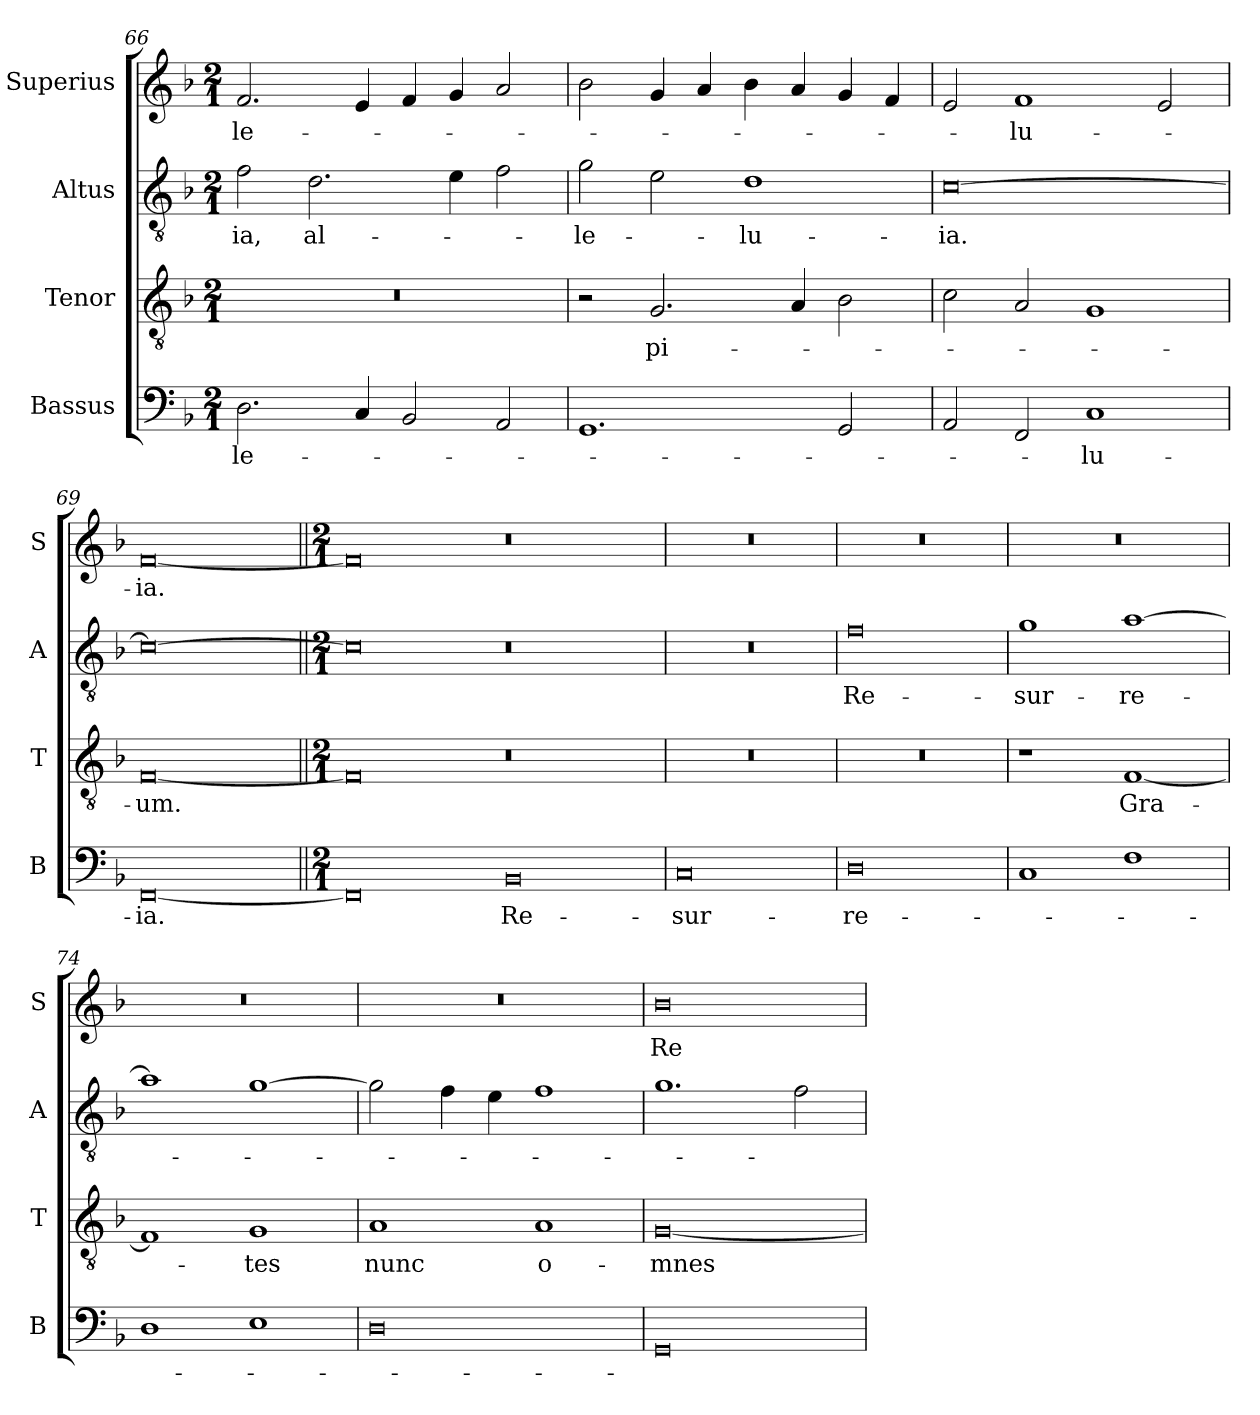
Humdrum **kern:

**kern	**text	**kern	**text	**kern	**text	**kern	**text
*part4	*part4	*part3	*part3	*part2	*part2	*part1	*part1
*staff4	*staff4	*staff3	*staff3	*staff2	*staff2	*staff1	*staff1
*I"Bassus	*	*I"Tenor	*	*I"Altus	*	*I"Superius	*
*I'B	*	*I'T	*	*I'A	*	*I'S	*
*clefF4	*	*clefGv2	*	*clefGv2	*	*clefG2	*
*k[b-]	*	*k[b-]	*	*k[b-]	*	*k[b-]	*
*F:	*	*F:	*	*F:	*	*F:	*
*M2/1	*	*M2/1	*	*M2/1	*	*M2/1	*
=66	=66	=66	=66	=66	=66	=66	=66
2.D	-le-	0r	.	2f	-ia,	2.f	-le-
.	.	.	.	2.d	al-	.	.
4C	.	.	.	.	.	4e	.
2BB-	.	.	.	.	.	4f	.
.	.	.	.	4e	.	4g	.
2AA	.	.	.	2f	.	2a	.
=67	=67	=67	=67	=67	=67	=67	=67
1.GG	.	2r	.	2g	-le-	2b-	.
.	.	2.G	pi-	2e	.	4g	.
.	.	.	.	.	.	4a	.
.	.	.	.	1d	-lu-	4b-	.
.	.	4A	.	.	.	4a	.
2GG	.	2B-	.	.	.	4g	.
.	.	.	.	.	.	4f	.
=68	=68	=68	=68	=68	=68	=68	=68
2AA	.	2c	.	[0c	-ia.	2e	.
2FF	.	2A	.	.	.	1f	-lu-
1C	-lu-	1G	.	.	.	.	.
.	.	.	.	.	.	2e	.
=69	=69	=69	=69	=69	=69	=69	=69
[0FF	-ia.	[0F	-um.	0c_	.	[0f	-ia.
=70||	=70||	=70||	=70||	=70||	=70||	=70||	=70||
*M2/1	*	*M2/1	*	*M2/1	*	*M2/1	*
0FF]	.	0F]	.	0c]	.	0f]	.
0BB-	Re-	0r	.	0r	.	0r	.
=71	=71	=71	=71	=71	=71	=71	=71
0C	-sur-	0r	.	0r	.	0r	.
=72	=72	=72	=72	=72	=72	=72	=72
0D	-re-	0r	.	0f	Re-	0r	.
=73	=73	=73	=73	=73	=73	=73	=73
1C	.	1r	.	1g	-sur-	0r	.
1F	.	[1F	Gra-	[1a	-re-	.	.
=74	=74	=74	=74	=74	=74	=74	=74
1D	.	1F]	.	1a]	.	0r	.
1E	.	1G	-tes	[1g	.	.	.
=75	=75	=75	=75	=75	=75	=75	=75
0D	.	1A	nunc	2g]	.	0r	.
.	.	.	.	4f	.	.	.
.	.	.	.	4e	.	.	.
.	.	1A	o-	1f	.	.	.
=76	=76	=76	=76	=76	=76	=76	=76
0GG	.	[0G	-mnes	1.g	.	0b-	Re-
.	.	.	.	2f	.	.	.
=	=	=	=	=	=	=	=
*-	*-	*-	*-	*-	*-	*-	*-
